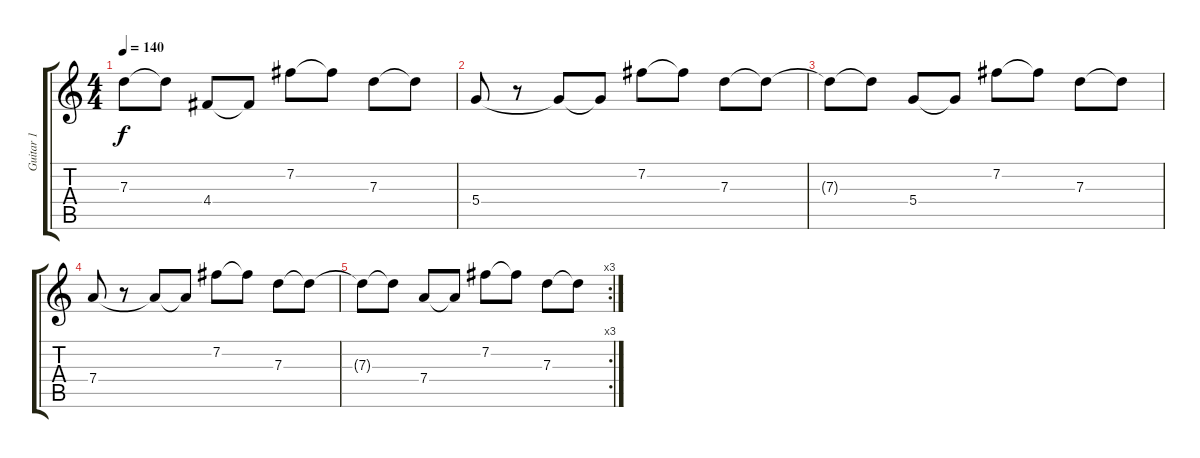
\track ("Guitar 1" "Guitar 1") {instrument electricguitarclean}
\staff {score tabs}
\tuning (E4 B3 G3 D3 A2 E2) {hide}
\ts (4 4)
\tempo 140
\clef g2
\ks c
7.3{t}.8{dy f} 7.3{t}.8 4.4.8 4.4{t}.8 7.2.8 7.2{t}.8 7.3.8 7.3{t}.8 |
5.4.8 r.8 5.4{t}.8 5.4{t}.8 7.2.8 7.2{t}.8 7.3.8 7.3{t}.8 |
7.3{t}.8 7.3{t}.8 5.4.8 5.4{t}.8 7.2.8 7.2{t}.8 7.3.8 7.3{t}.8 |
7.4.8 r.8 7.4{t}.8 7.4{t}.8 7.2.8 7.2{t}.8 7.3.8 7.3{t}.8 |
\rc 3
7.3{t}.8 7.3{t}.8 7.4.8 7.4{t}.8 7.2.8 7.2{t}.8 7.3.8 7.3{t}.8
